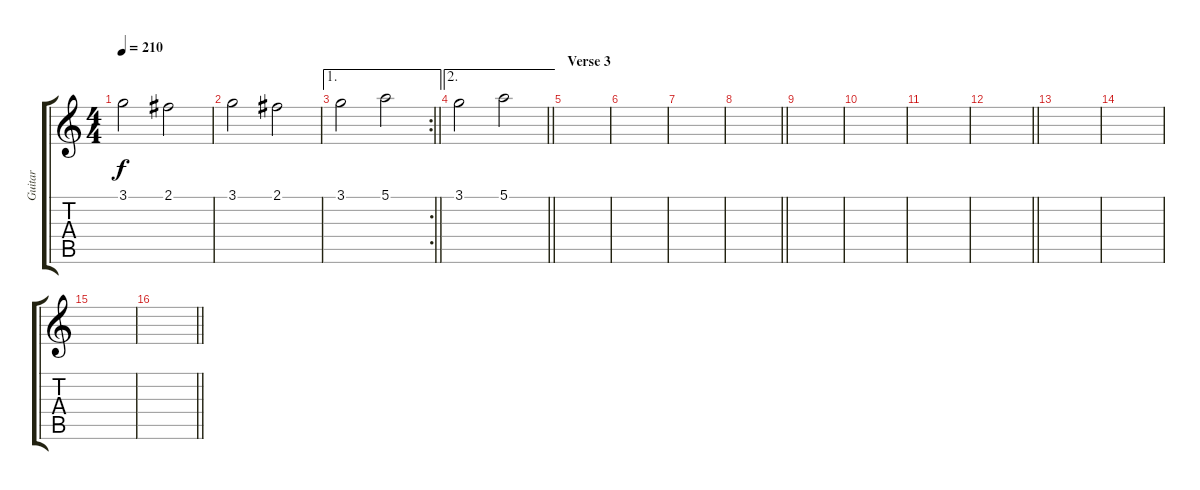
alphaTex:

\track ("Guitar" "Guitar") {instrument distortionguitar}
\staff {score tabs}
\tuning (E4 B3 G3 D3 A2 E2) {hide}
\ts (4 4)
\tempo 210
\clef g2
\ks c
3.1.2{dy f} 2.1.2 |
3.1.2 2.1.2 |
\ae 1
\rc 2
\barLineRight lightlight
3.1.2 5.1.2 |
\ae 2
\barLineRight lightlight
3.1.2 5.1.2 |
\section ("" "Verse 3")
|
|
|
\barLineRight lightlight
|
|
|
|
\barLineRight lightlight
|
|
|
|
\barLineRight lightlight
